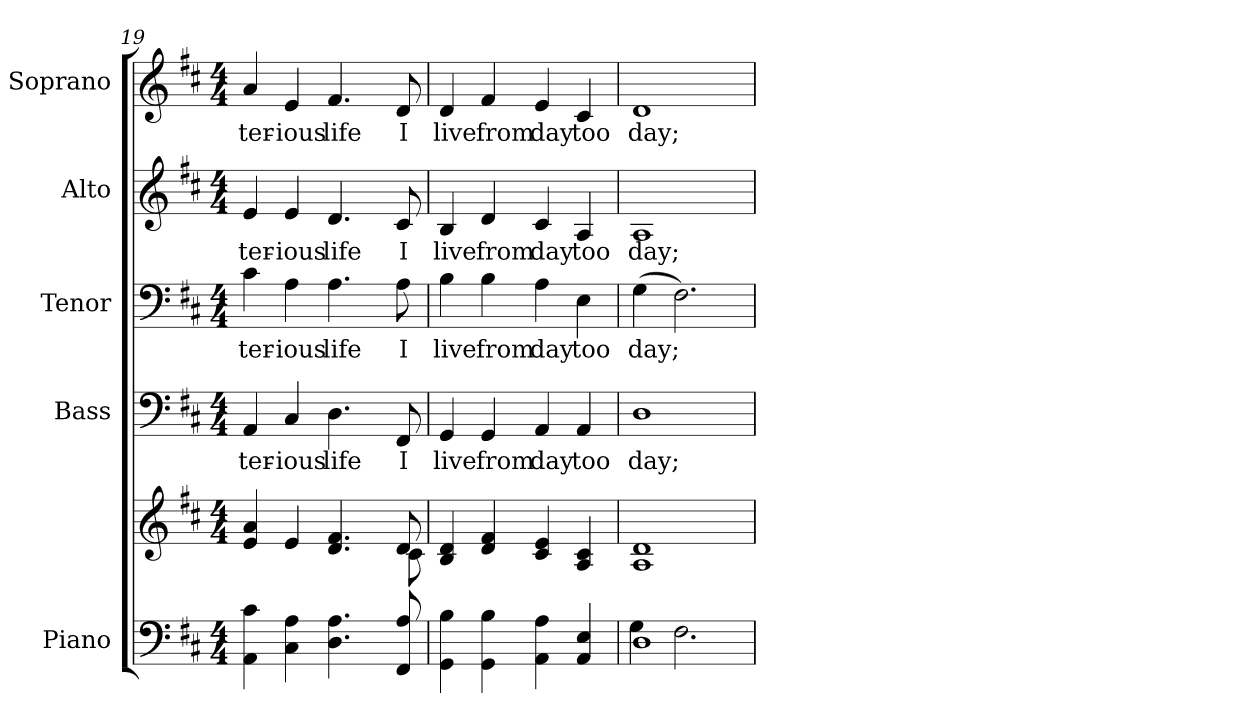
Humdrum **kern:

**kern	**kern	**kern	**text	**kern	**text	**kern	**text	**kern	**text
*part5	*part5	*part4	*part4	*part3	*part3	*part2	*part2	*part1	*part1
*staff6	*staff5	*staff4	*staff4	*staff3	*staff3	*staff2	*staff2	*staff1	*staff1
*I"Piano	*	*I"Bass	*	*I"Tenor	*	*I"Alto	*	*I"Soprano	*
*I'Pno.	*	*I'B.	*	*I'T.	*	*I'A.	*	*I'S.	*
!!LO:PB:g=z
*clefF4	*clefG2	*clefF4	*	*clefF4	*	*clefG2	*	*clefG2	*
*k[f#c#]	*k[f#c#]	*k[f#c#]	*	*k[f#c#]	*	*k[f#c#]	*	*k[f#c#]	*
*D:	*D:	*D:	*	*D:	*	*D:	*	*D:	*
*M4/4	*M4/4	*M4/4	*	*M4/4	*	*M4/4	*	*M4/4	*
=19	=19	=19	=19	=19	=19	=19	=19	=19	=19
*	*^	*	*	*	*	*	*	*	*
!	!	!	!	!LO:LY:b:color=#000000	!	!	!	!	!	!
!	!	!	!	!	!	!LO:LY:b:color=#000000	!	!	!	!
!	!	!	!	!	!	!	!	!LO:LY:b:color=#000000	!	!
!	!	!	!	!	!	!	!	!	!	!LO:LY:b:color=#000000
4AAi\ 4c#i	4ei/ 4ai	2ryy	4AAi/	-ter-	4c#i\	-ter-	4ei/	-ter-	4ai/	-ter-
!	!	!	!	!LO:LY:b:color=#000000	!	!	!	!	!	!
!	!	!	!	!	!	!LO:LY:b:color=#000000	!	!	!	!
!	!	!	!	!	!	!	!	!LO:LY:b:color=#000000	!	!
!	!	!	!	!	!	!	!	!	!	!LO:LY:b:color=#000000
4C#i\ 4Ai	4ei/	.	4C#i/	-ious	4Ai\	-ious	4ei/	-ious	4ei/	-ious
!	!	!	!	!LO:LY:b:color=#000000	!	!	!	!	!	!
!	!	!	!	!	!	!LO:LY:b:color=#000000	!	!	!	!
!	!	!	!	!	!	!	!	!LO:LY:b:color=#000000	!	!
!	!	!	!	!	!	!	!	!	!	!LO:LY:b:color=#000000
4.Di\ 4.Ai	4.di/ 4.f#i	4ryy	4.Di\	life	4.Ai\	life	4.di/	life	4.f#i/	life
.	.	8ryy	.	.	.	.	.	.	.	.
!	!	!	!	!LO:LY:b:color=#000000	!	!	!	!	!	!
!	!	!	!	!	!	!LO:LY:b:color=#000000	!	!	!	!
!	!	!	!	!	!	!	!	!LO:LY:b:color=#000000	!	!
!	!	!	!	!	!	!	!	!	!	!LO:LY:b:color=#000000
8FF#i/ 8Ai	8di/	8c#i\	8FF#i/	I	8Ai\	I	8c#i/	I	8di/	I
*	*v	*v	*	*	*	*	*	*	*	*
=20	=20	=20	=20	=20	=20	=20	=20	=20	=20
*	*^	*	*	*	*	*	*	*	*
!	!	!	!	!LO:LY:b:color=#000000	!	!	!	!	!	!
*	*v	*v	*	*	*	*	*	*	*	*
*	*^	*	*	*	*	*	*	*	*
!	!	!	!	!	!	!LO:LY:b:color=#000000	!	!	!	!
*	*v	*v	*	*	*	*	*	*	*	*
*	*^	*	*	*	*	*	*	*	*
!	!	!	!	!	!	!	!	!LO:LY:b:color=#000000	!	!
*	*v	*v	*	*	*	*	*	*	*	*
*	*^	*	*	*	*	*	*	*	*
!	!	!	!	!	!	!	!	!	!	!LO:LY:b:color=#000000
*	*v	*v	*	*	*	*	*	*	*	*
4GGi\ 4Bi	4Bi/ 4di	4GGi/	live	4Bi\	live	4Bi/	live	4di/	live
!	!	!	!LO:LY:b:color=#000000	!	!	!	!	!	!
!	!	!	!	!	!LO:LY:b:color=#000000	!	!	!	!
!	!	!	!	!	!	!	!LO:LY:b:color=#000000	!	!
!	!	!	!	!	!	!	!	!	!LO:LY:b:color=#000000
4GGi\ 4Bi	4di/ 4f#i	4GGi/	from	4Bi\	from	4di/	from	4f#i/	from
!	!	!	!LO:LY:b:color=#000000	!	!	!	!	!	!
!	!	!	!	!	!LO:LY:b:color=#000000	!	!	!	!
!	!	!	!	!	!	!	!LO:LY:b:color=#000000	!	!
!	!	!	!	!	!	!	!	!	!LO:LY:b:color=#000000
4AAi\ 4Ai	4c#i/ 4ei	4AAi/	day	4Ai\	day	4c#i/	day	4ei/	day
!	!	!	!LO:LY:b:color=#000000	!	!	!	!	!	!
!	!	!	!	!	!LO:LY:b:color=#000000	!	!	!	!
!	!	!	!	!	!	!	!LO:LY:b:color=#000000	!	!
!	!	!	!	!	!	!	!	!	!LO:LY:b:color=#000000
4AAi/ 4Ei	4Ai/ 4c#i	4AAi/	too	4Ei\	too	4Ai/	too	4c#i/	too
!!LO:PB:g=z
=21	=21	=21	=21	=21	=21	=21	=21	=21	=21
*^	*	*	*	*	*	*	*	*	*
!	!	!	!	!LO:LY:b:color=#000000	!	!	!	!	!	!
!	!	!	!	!	!	!LO:LY:b:color=#000000	!	!	!	!
!	!	!	!	!	!	!	!	!LO:LY:b:color=#000000	!	!
!	!	!	!	!	!	!	!	!	!	!LO:LY:b:color=#000000
1Di	4Gi\	1Ai 1di	1Di	day;	(4Gi\	day;	1Ai	day;	1di	day;
.	2.F#i\	.	.	.	2.F#i\)	.	.	.	.	.
*v	*v	*	*	*	*	*	*	*	*	*
=	=	=	=	=	=	=	=	=	=
*-	*-	*-	*-	*-	*-	*-	*-	*-	*-
